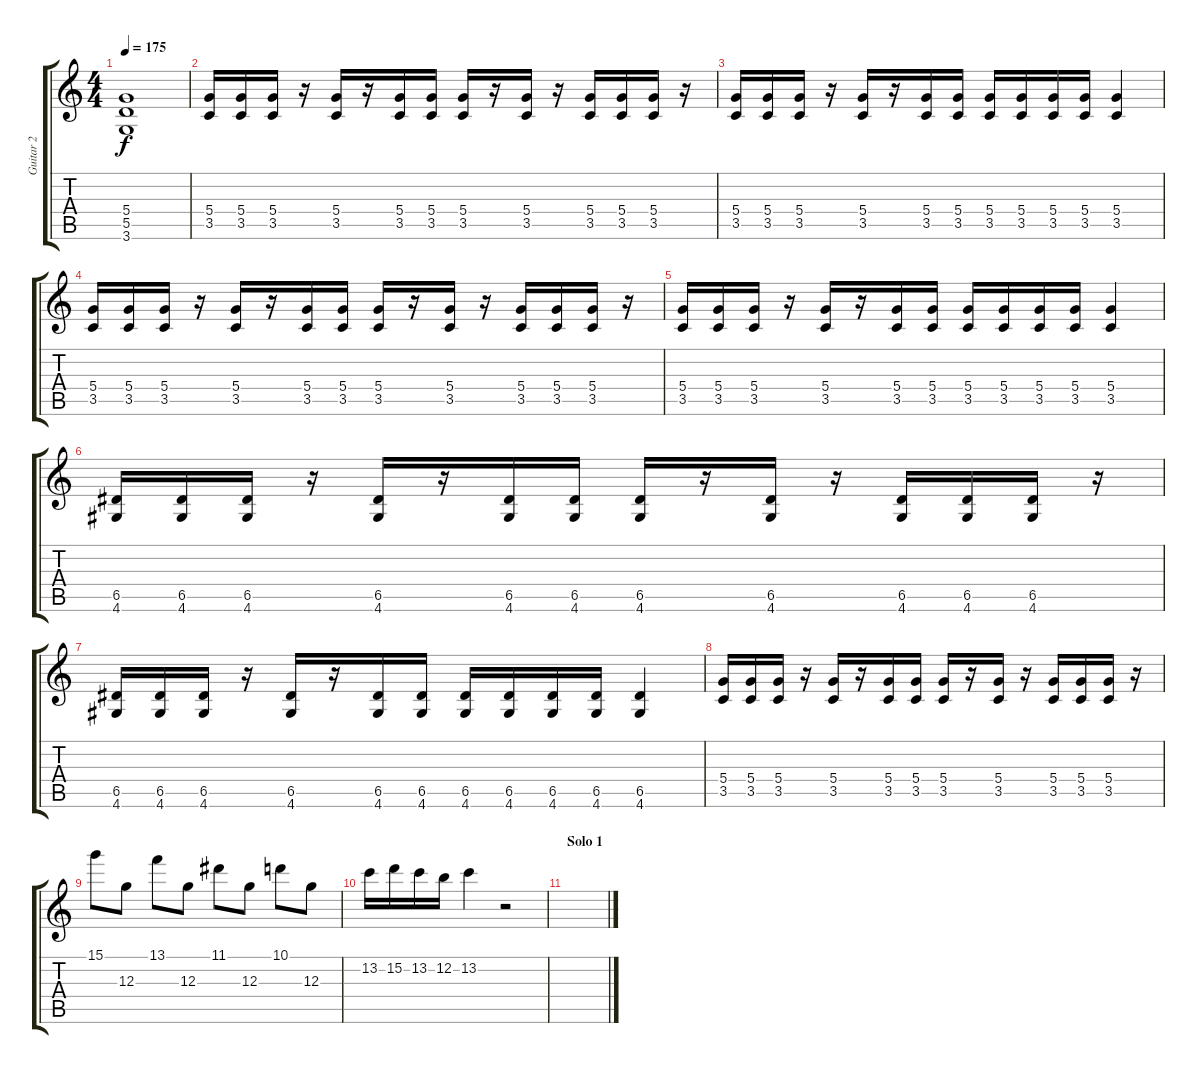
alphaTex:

\track ("Guitar 2" "Guitar 2") {instrument overdrivenguitar}
\staff {score tabs}
\tuning (E4 B3 G3 D3 A2 E2) {hide}
\ts (4 4)
\tempo 175
\clef g2
\ks c
(5.4 5.5 3.6).1{dy f} |
(5.4 3.5).16 (5.4 3.5).16 (5.4 3.5).16 r.16 (5.4 3.5).16 r.16 (5.4 3.5).16 (5.4 3.5).16 (5.4 3.5).16 r.16 (5.4 3.5).16 r.16 (5.4 3.5).16 (5.4 3.5).16 (5.4 3.5).16 r.16 |
(5.4 3.5).16 (5.4 3.5).16 (5.4 3.5).16 r.16 (5.4 3.5).16 r.16 (5.4 3.5).16 (5.4 3.5).16 (5.4 3.5).16 (5.4 3.5).16 (5.4 3.5).16 (5.4 3.5).16 (5.4 3.5).4 |
(5.4 3.5).16 (5.4 3.5).16 (5.4 3.5).16 r.16 (5.4 3.5).16 r.16 (5.4 3.5).16 (5.4 3.5).16 (5.4 3.5).16 r.16 (5.4 3.5).16 r.16 (5.4 3.5).16 (5.4 3.5).16 (5.4 3.5).16 r.16 |
(5.4 3.5).16 (5.4 3.5).16 (5.4 3.5).16 r.16 (5.4 3.5).16 r.16 (5.4 3.5).16 (5.4 3.5).16 (5.4 3.5).16 (5.4 3.5).16 (5.4 3.5).16 (5.4 3.5).16 (5.4 3.5).4 |
(6.5 4.6).16 (6.5 4.6).16 (6.5 4.6).16 r.16 (6.5 4.6).16 r.16 (6.5 4.6).16 (6.5 4.6).16 (6.5 4.6).16 r.16 (6.5 4.6).16 r.16 (6.5 4.6).16 (6.5 4.6).16 (6.5 4.6).16 r.16 |
(6.5 4.6).16 (6.5 4.6).16 (6.5 4.6).16 r.16 (6.5 4.6).16 r.16 (6.5 4.6).16 (6.5 4.6).16 (6.5 4.6).16 (6.5 4.6).16 (6.5 4.6).16 (6.5 4.6).16 (6.5 4.6).4 |
(5.4 3.5).16 (5.4 3.5).16 (5.4 3.5).16 r.16 (5.4 3.5).16 r.16 (5.4 3.5).16 (5.4 3.5).16 (5.4 3.5).16 r.16 (5.4 3.5).16 r.16 (5.4 3.5).16 (5.4 3.5).16 (5.4 3.5).16 r.16 |
15.1.8 12.3.8 13.1.8 12.3.8 11.1.8 12.3.8 10.1.8 12.3.8 |
13.2.16 15.2.16 13.2.16 12.2.16 13.2.4 r.2 |
\section ("" "Solo 1")
